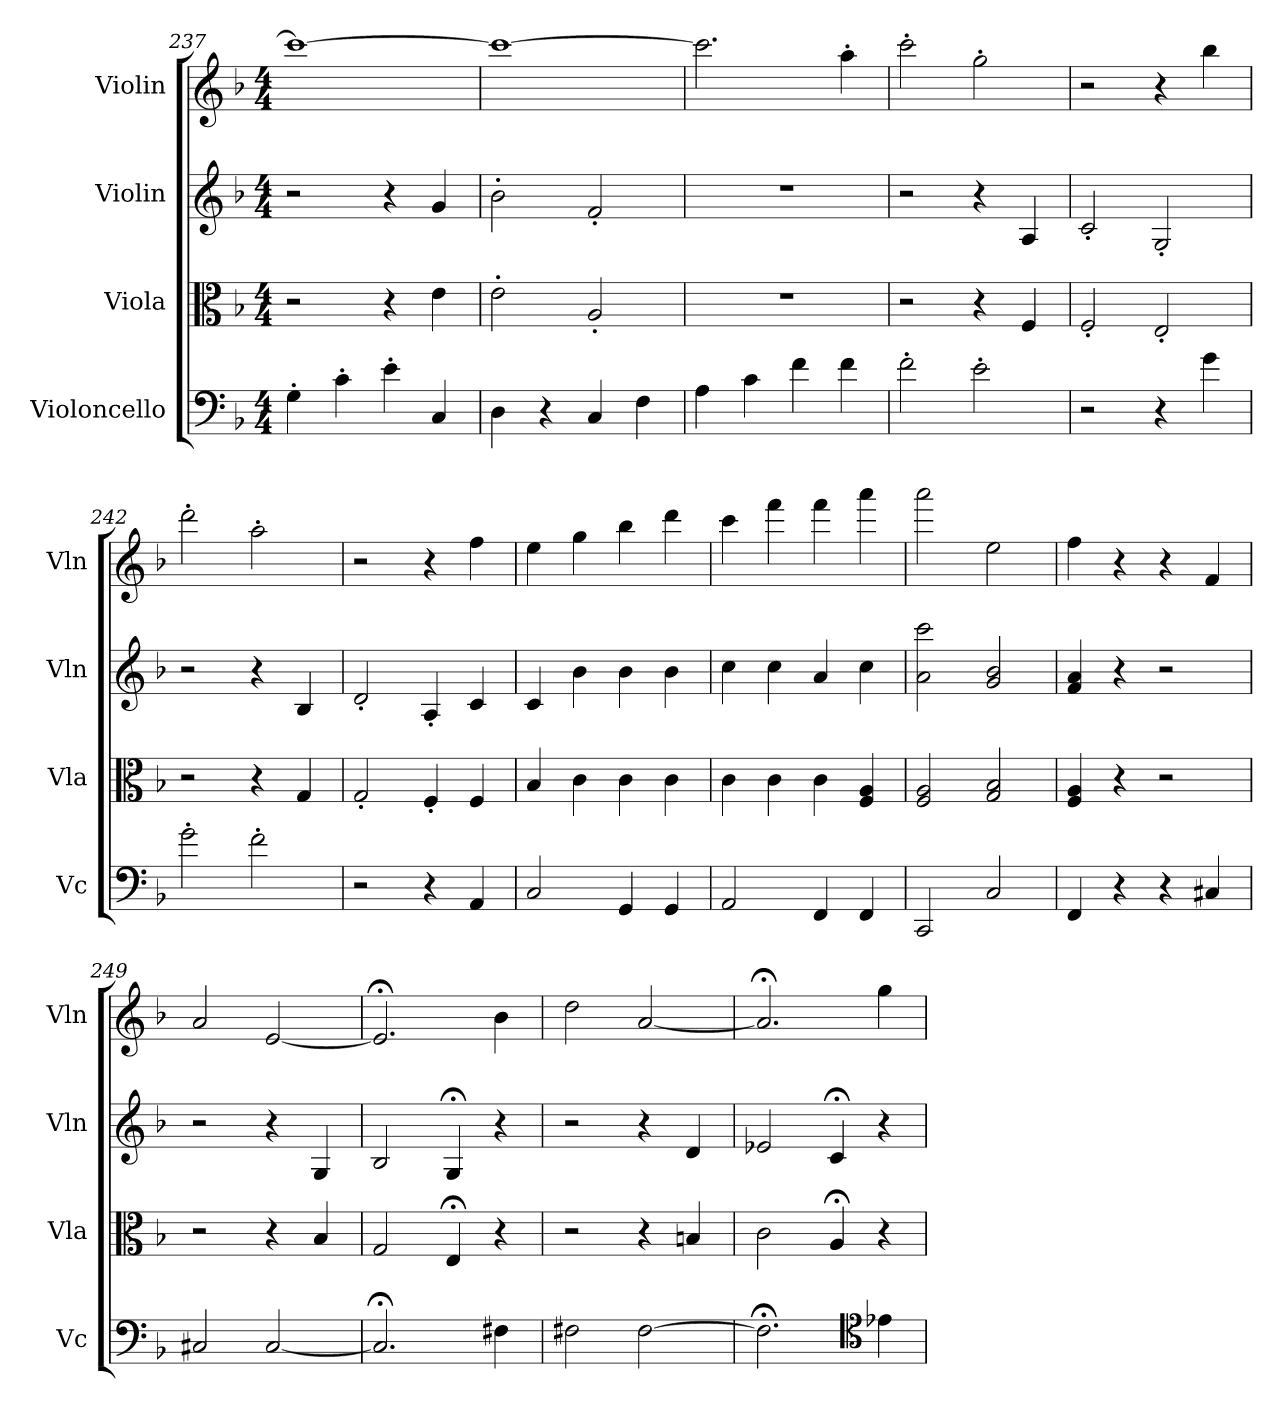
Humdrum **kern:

**kern	**kern	**kern	**kern
*part4	*part3	*part2	*part1
*staff4	*staff3	*staff2	*staff1
*I"Violoncello	*I"Viola	*I"Violin	*I"Violin
*I'Vc	*I'Vla	*I'Vln	*I'Vln
*clefF4	*clefC3	*clefG2	*clefG2
*k[b-]	*k[b-]	*k[b-]	*k[b-]
*M4/4	*M4/4	*M4/4	*M4/4
=237	=237	=237	=237
4G'\	2r	2r	1ccc_
4c'\	.	.	.
4e'\	4r	4r	.
4C/	4e\	4g/	.
=238	=238	=238	=238
4D\	2e'\	2b-'\	1ccc_
4r	.	.	.
4C/	2A'/	2f'/	.
4F\	.	.	.
=239	=239	=239	=239
4A\	1r	1r	2.ccc\]
4c\	.	.	.
4f\	.	.	.
4f\	.	.	4aa'\
=240	=240	=240	=240
2f'\	2r	2r	2ccc'\
2e'\	4r	4r	2gg'\
.	4F/	4A/	.
=241	=241	=241	=241
2r	2F'/	2c'/	2r
4r	2E'/	2G'/	4r
4g\	.	.	4bb-\
=242	=242	=242	=242
2g'\	2r	2r	2ddd'\
2f'\	4r	4r	2aa'\
.	4G/	4B-/	.
=243	=243	=243	=243
2r	2G'/	2d'/	2r
4r	4F'/	4A'/	4r
4AA/	4F/	4c/	4ff\
=244	=244	=244	=244
2C/	4B-/	4c/	4ee\
.	4c\	4b-\	4gg\
4GG/	4c\	4b-\	4bb-\
4GG/	4c\	4b-\	4ddd\
=245	=245	=245	=245
2AA/	4c\	4cc\	4ccc\
.	4c\	4cc\	4fff\
4FF/	4c\	4a/	4fff\
4FF/	4F/ 4A/	4cc\	4aaa\
=246	=246	=246	=246
2CC/	2F/ 2A/	2a\ 2ccc\	2aaa\
2C/	2G/ 2B-/	2g/ 2b-/	2ee\
=247	=247	=247	=247
4FF/	4F/ 4A/	4f/ 4a/	4ff\
4r	4r	4r	4r
4r	2r	2r	4r
4C#X/	.	.	4f/
=249	=249	=249	=249
2C#X/	2r	2r	2a/
[2C#/	4r	4r	[2e/
.	4B-/	4G/	.
=250	=250	=250	=250
2.C#;</]	2G/	2B-/	2.e;</]
.	4E;</	4G;</	.
4F#X\	4r	4r	4b-\
=251	=251	=251	=251
2F#X\	2r	2r	2dd\
[2F#\	4r	4r	[2a/
.	4Bn/	4d/	.
=252	=252	=252	=252
2.F#;<\]	2c\	2e-X/	2.a;</]
.	4A;</	4c;</	.
*clefC4	*	*	*
4e-X\	4r	4r	4gg\
=	=	=	=
*-	*-	*-	*-
